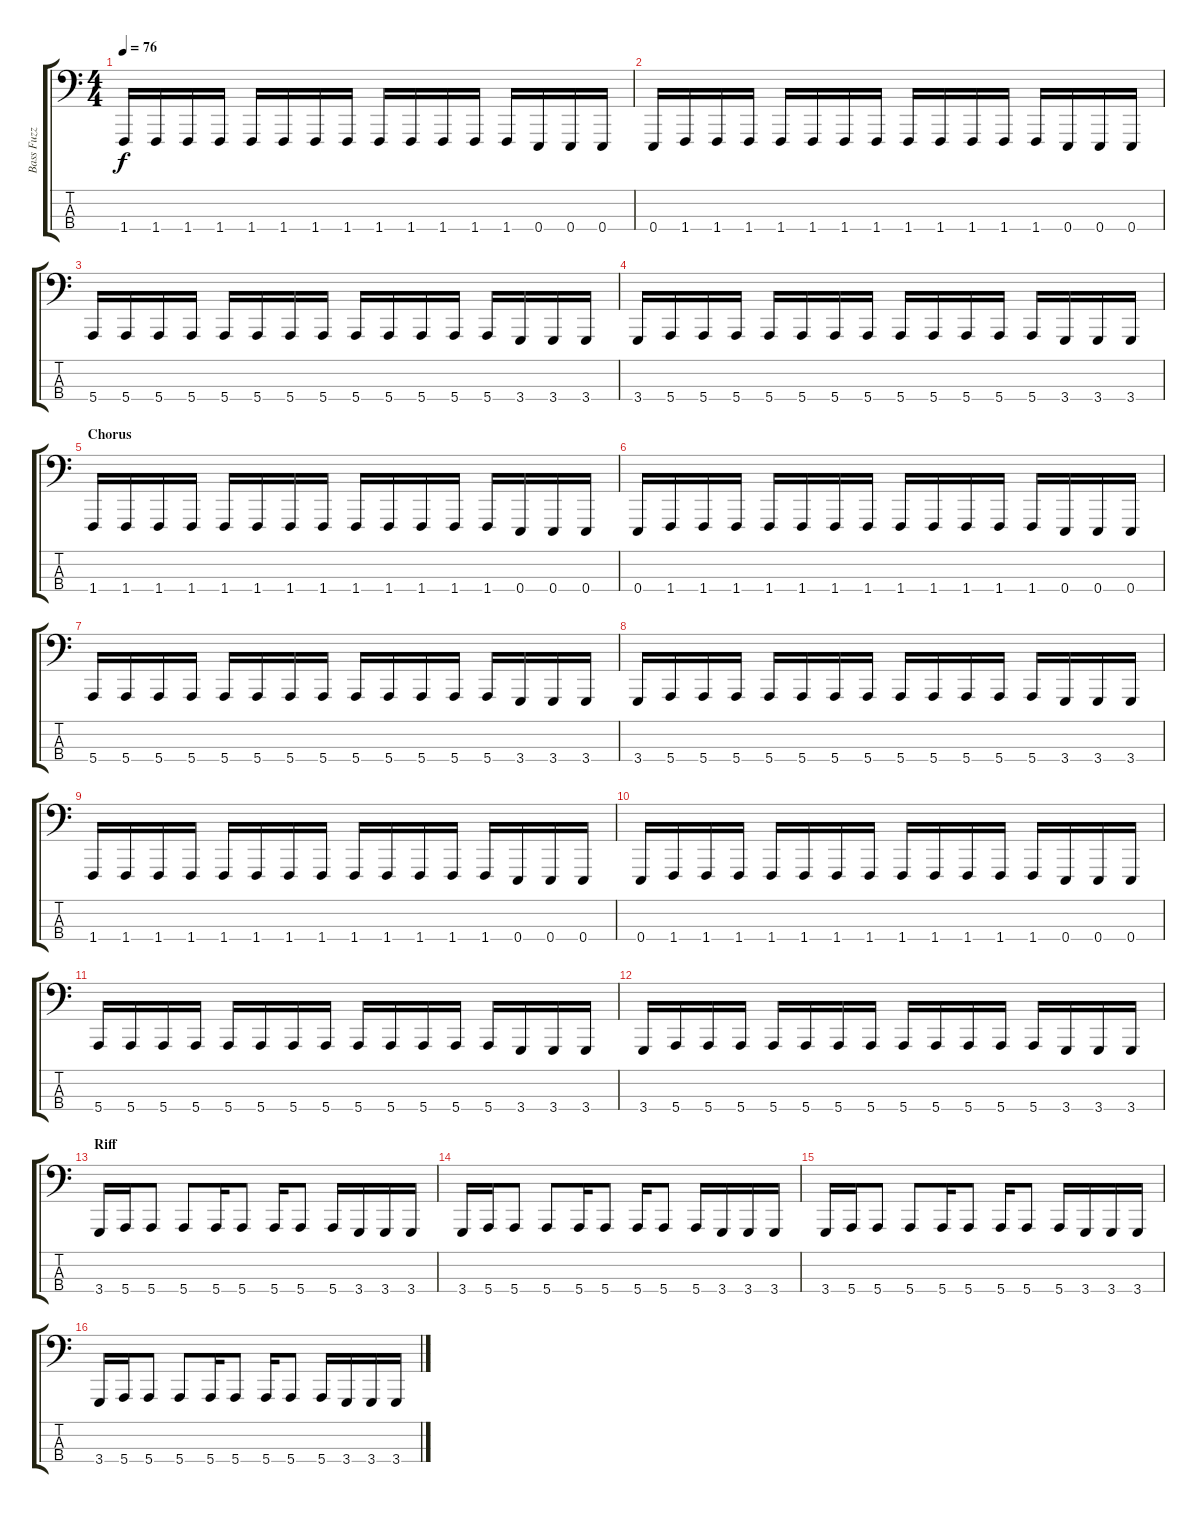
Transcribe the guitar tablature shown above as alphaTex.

\track ("Bass Fuzz" "Bass Fuzz") {instrument lead2sawtooth}
\staff {score tabs}
\tuning (G2 D2 A1 E1) {hide}
\ts (4 4)
\tempo 76
\clef f4
\ks c
1.4.16{dy f} 1.4.16 1.4.16 1.4.16 1.4.16 1.4.16 1.4.16 1.4.16 1.4.16 1.4.16 1.4.16 1.4.16 1.4.16 0.4.16 0.4.16 0.4.16 |
0.4.16 1.4.16 1.4.16 1.4.16 1.4.16 1.4.16 1.4.16 1.4.16 1.4.16 1.4.16 1.4.16 1.4.16 1.4.16 0.4.16 0.4.16 0.4.16 |
5.4.16 5.4.16 5.4.16 5.4.16 5.4.16 5.4.16 5.4.16 5.4.16 5.4.16 5.4.16 5.4.16 5.4.16 5.4.16 3.4.16 3.4.16 3.4.16 |
3.4.16 5.4.16 5.4.16 5.4.16 5.4.16 5.4.16 5.4.16 5.4.16 5.4.16 5.4.16 5.4.16 5.4.16 5.4.16 3.4.16 3.4.16 3.4.16 |
\section ("" "Chorus")
1.4.16 1.4.16 1.4.16 1.4.16 1.4.16 1.4.16 1.4.16 1.4.16 1.4.16 1.4.16 1.4.16 1.4.16 1.4.16 0.4.16 0.4.16 0.4.16 |
0.4.16 1.4.16 1.4.16 1.4.16 1.4.16 1.4.16 1.4.16 1.4.16 1.4.16 1.4.16 1.4.16 1.4.16 1.4.16 0.4.16 0.4.16 0.4.16 |
5.4.16 5.4.16 5.4.16 5.4.16 5.4.16 5.4.16 5.4.16 5.4.16 5.4.16 5.4.16 5.4.16 5.4.16 5.4.16 3.4.16 3.4.16 3.4.16 |
3.4.16 5.4.16 5.4.16 5.4.16 5.4.16 5.4.16 5.4.16 5.4.16 5.4.16 5.4.16 5.4.16 5.4.16 5.4.16 3.4.16 3.4.16 3.4.16 |
1.4.16 1.4.16 1.4.16 1.4.16 1.4.16 1.4.16 1.4.16 1.4.16 1.4.16 1.4.16 1.4.16 1.4.16 1.4.16 0.4.16 0.4.16 0.4.16 |
0.4.16 1.4.16 1.4.16 1.4.16 1.4.16 1.4.16 1.4.16 1.4.16 1.4.16 1.4.16 1.4.16 1.4.16 1.4.16 0.4.16 0.4.16 0.4.16 |
5.4.16 5.4.16 5.4.16 5.4.16 5.4.16 5.4.16 5.4.16 5.4.16 5.4.16 5.4.16 5.4.16 5.4.16 5.4.16 3.4.16 3.4.16 3.4.16 |
3.4.16 5.4.16 5.4.16 5.4.16 5.4.16 5.4.16 5.4.16 5.4.16 5.4.16 5.4.16 5.4.16 5.4.16 5.4.16 3.4.16 3.4.16 3.4.16 |
\section ("" "Riff")
3.4.16 5.4.16 5.4.8 5.4.8 5.4.16 5.4.8 5.4.16 5.4.8 5.4.16 3.4.16 3.4.16 3.4.16 |
3.4.16 5.4.16 5.4.8 5.4.8 5.4.16 5.4.8 5.4.16 5.4.8 5.4.16 3.4.16 3.4.16 3.4.16 |
3.4.16 5.4.16 5.4.8 5.4.8 5.4.16 5.4.8 5.4.16 5.4.8 5.4.16 3.4.16 3.4.16 3.4.16 |
3.4.16 5.4.16 5.4.8 5.4.8 5.4.16 5.4.8 5.4.16 5.4.8 5.4.16 3.4.16 3.4.16 3.4.16
